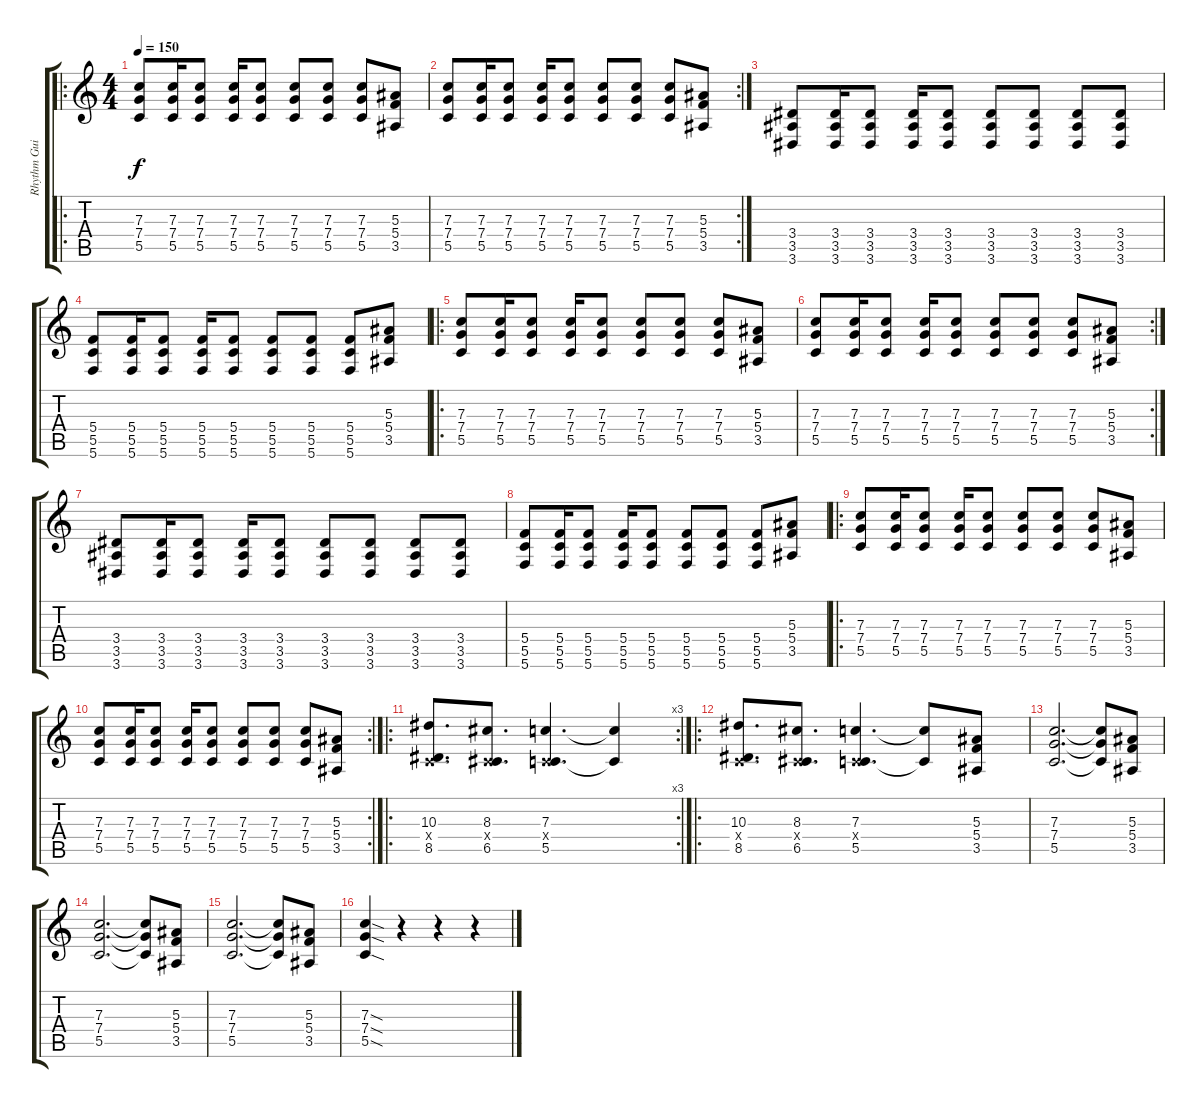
\track ("Rhythm Guitar" "Rhythm Gui") {instrument distortionguitar}
\staff {score tabs}
\tuning (D4 A3 F3 C3 G2 C2) {hide}
\ro
\ts (4 4)
\tempo 150
\clef g2
\ks c
(7.3 7.4 5.5).8{dy f} (7.3 7.4 5.5).16 (7.3 7.4 5.5).8 (7.3 7.4 5.5).16 (7.3 7.4 5.5).8 (7.3 7.4 5.5).8 (7.3 7.4 5.5).8 (7.3 7.4 5.5).8 (5.3 5.4 3.5).8 |
\rc 2
(7.3 7.4 5.5).8 (7.3 7.4 5.5).16 (7.3 7.4 5.5).8 (7.3 7.4 5.5).16 (7.3 7.4 5.5).8 (7.3 7.4 5.5).8 (7.3 7.4 5.5).8 (7.3 7.4 5.5).8 (5.3 5.4 3.5).8 |
(3.4 3.5 3.6).8 (3.4 3.5 3.6).16 (3.4 3.5 3.6).8 (3.4 3.5 3.6).16 (3.4 3.5 3.6).8 (3.4 3.5 3.6).8 (3.4 3.5 3.6).8 (3.4 3.5 3.6).8 (3.4 3.5 3.6).8 |
(5.4 5.5 5.6).8 (5.4 5.5 5.6).16 (5.4 5.5 5.6).8 (5.4 5.5 5.6).16 (5.4 5.5 5.6).8 (5.4 5.5 5.6).8 (5.4 5.5 5.6).8 (5.4 5.5 5.6).8 (5.3 5.4 3.5).8 |
\ro
(7.3 7.4 5.5).8 (7.3 7.4 5.5).16 (7.3 7.4 5.5).8 (7.3 7.4 5.5).16 (7.3 7.4 5.5).8 (7.3 7.4 5.5).8 (7.3 7.4 5.5).8 (7.3 7.4 5.5).8 (5.3 5.4 3.5).8 |
\rc 2
(7.3 7.4 5.5).8 (7.3 7.4 5.5).16 (7.3 7.4 5.5).8 (7.3 7.4 5.5).16 (7.3 7.4 5.5).8 (7.3 7.4 5.5).8 (7.3 7.4 5.5).8 (7.3 7.4 5.5).8 (5.3 5.4 3.5).8 |
(3.4 3.5 3.6).8 (3.4 3.5 3.6).16 (3.4 3.5 3.6).8 (3.4 3.5 3.6).16 (3.4 3.5 3.6).8 (3.4 3.5 3.6).8 (3.4 3.5 3.6).8 (3.4 3.5 3.6).8 (3.4 3.5 3.6).8 |
(5.4 5.5 5.6).8 (5.4 5.5 5.6).16 (5.4 5.5 5.6).8 (5.4 5.5 5.6).16 (5.4 5.5 5.6).8 (5.4 5.5 5.6).8 (5.4 5.5 5.6).8 (5.4 5.5 5.6).8 (5.3 5.4 3.5).8 |
\ro
(7.3 7.4 5.5).8 (7.3 7.4 5.5).16 (7.3 7.4 5.5).8 (7.3 7.4 5.5).16 (7.3 7.4 5.5).8 (7.3 7.4 5.5).8 (7.3 7.4 5.5).8 (7.3 7.4 5.5).8 (5.3 5.4 3.5).8 |
\rc 2
(7.3 7.4 5.5).8 (7.3 7.4 5.5).16 (7.3 7.4 5.5).8 (7.3 7.4 5.5).16 (7.3 7.4 5.5).8 (7.3 7.4 5.5).8 (7.3 7.4 5.5).8 (7.3 7.4 5.5).8 (5.3 5.4 3.5).8 |
\ro
\rc 3
(10.3 0.4{x} 8.5).8{d} (8.3 0.4{x} 6.5).8{d} (7.3 0.4{x} 5.5).4{d} (7.3{t} 5.5{t}).4 |
\ro
(10.3 0.4{x} 8.5).8{d} (8.3 0.4{x} 6.5).8{d} (7.3 0.4{x} 5.5).4{d} (7.3{t} 5.5{t}).8 (5.3 5.4 3.5).8 |
(7.3 7.4 5.5).2{d} (7.3{t} 7.4{t} 5.5{t}).8 (5.3 5.4 3.5).8 |
(7.3 7.4 5.5).2{d} (7.3{t} 7.4{t} 5.5{t}).8 (5.3 5.4 3.5).8 |
(7.3 7.4 5.5).2{d} (7.3{t} 7.4{t} 5.5{t}).8 (5.3 5.4 3.5).8 |
(7.3{sod} 7.4{sod} 5.5{sod}).4 r.4 r.4 r.4
